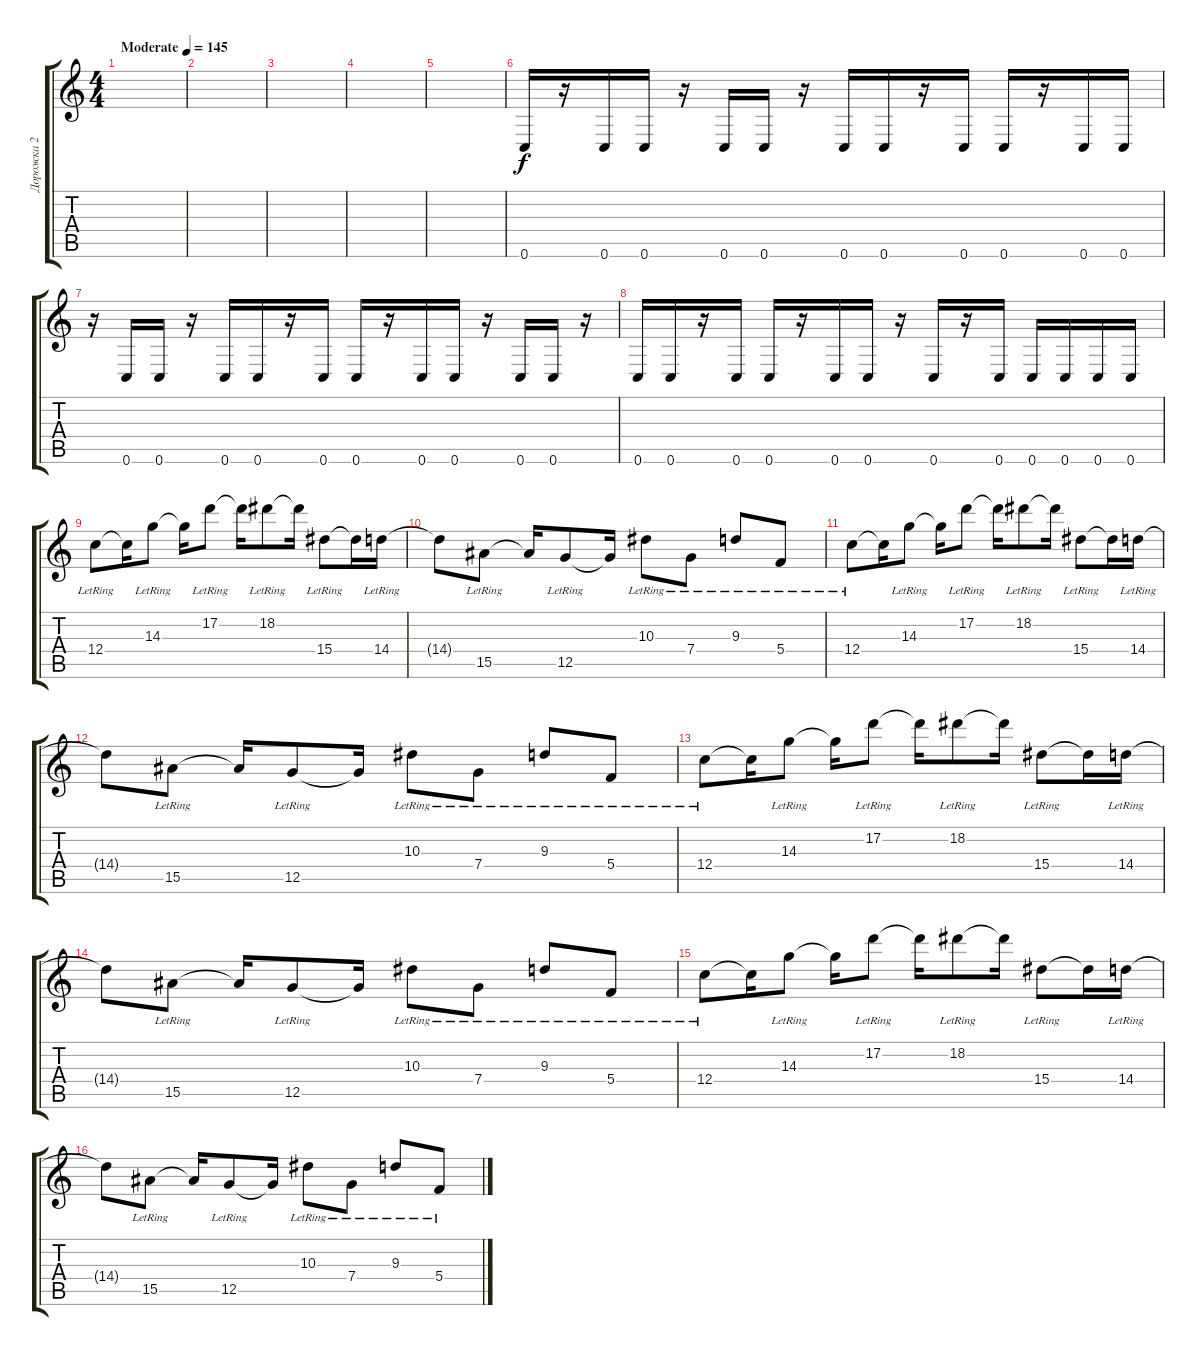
\track ("Дорожка 2" "Дорожка 2") {instrument overdrivenguitar}
\staff {score tabs}
\tuning (D4 A3 F3 C3 G2 C2) {hide}
\ts (4 4)
\tempo (145 "Moderate")
\clef g2
\ks c
|
|
|
|
|
0.6.16 r.16 0.6.16 0.6.16 r.16 0.6.16 0.6.16 r.16 0.6.16 0.6.16 r.16 0.6.16 0.6.16 r.16 0.6.16 0.6.16 |
r.16 0.6.16 0.6.16 r.16 0.6.16 0.6.16 r.16 0.6.16 0.6.16 r.16 0.6.16 0.6.16 r.16 0.6.16 0.6.16 r.16 |
0.6.16 0.6.16 r.16 0.6.16 0.6.16 r.16 0.6.16 0.6.16 r.16 0.6.16 r.16 0.6.16 0.6.16 0.6.16 0.6.16 0.6.16 |
12.4{lr}.8 12.4{t}.16 14.3{lr}.8 14.3{t}.16 17.2{lr}.8 17.2{t}.16 18.2{lr}.8 18.2{t}.16 15.4{lr}.8 15.4{t}.16 14.4{lr}.16 |
14.4{t}.8 15.5{lr}.8 15.5{t}.16 12.5{lr}.8 12.5{t}.16 10.3{lr}.8 7.4{lr}.8 9.3{lr}.8 5.4{lr}.8 |
12.4{lr}.8 12.4{t}.16 14.3{lr}.8 14.3{t}.16 17.2{lr}.8 17.2{t}.16 18.2{lr}.8 18.2{t}.16 15.4{lr}.8 15.4{t}.16 14.4{lr}.16 |
14.4{t}.8 15.5{lr}.8 15.5{t}.16 12.5{lr}.8 12.5{t}.16 10.3{lr}.8 7.4{lr}.8 9.3{lr}.8 5.4{lr}.8 |
12.4{lr}.8 12.4{t}.16 14.3{lr}.8 14.3{t}.16 17.2{lr}.8 17.2{t}.16 18.2{lr}.8 18.2{t}.16 15.4{lr}.8 15.4{t}.16 14.4{lr}.16 |
14.4{t}.8 15.5{lr}.8 15.5{t}.16 12.5{lr}.8 12.5{t}.16 10.3{lr}.8 7.4{lr}.8 9.3{lr}.8 5.4{lr}.8 |
12.4{lr}.8 12.4{t}.16 14.3{lr}.8 14.3{t}.16 17.2{lr}.8 17.2{t}.16 18.2{lr}.8 18.2{t}.16 15.4{lr}.8 15.4{t}.16 14.4{lr}.16 |
14.4{t}.8 15.5{lr}.8 15.5{t}.16 12.5{lr}.8 12.5{t}.16 10.3{lr}.8 7.4{lr}.8 9.3{lr}.8 5.4{lr}.8
